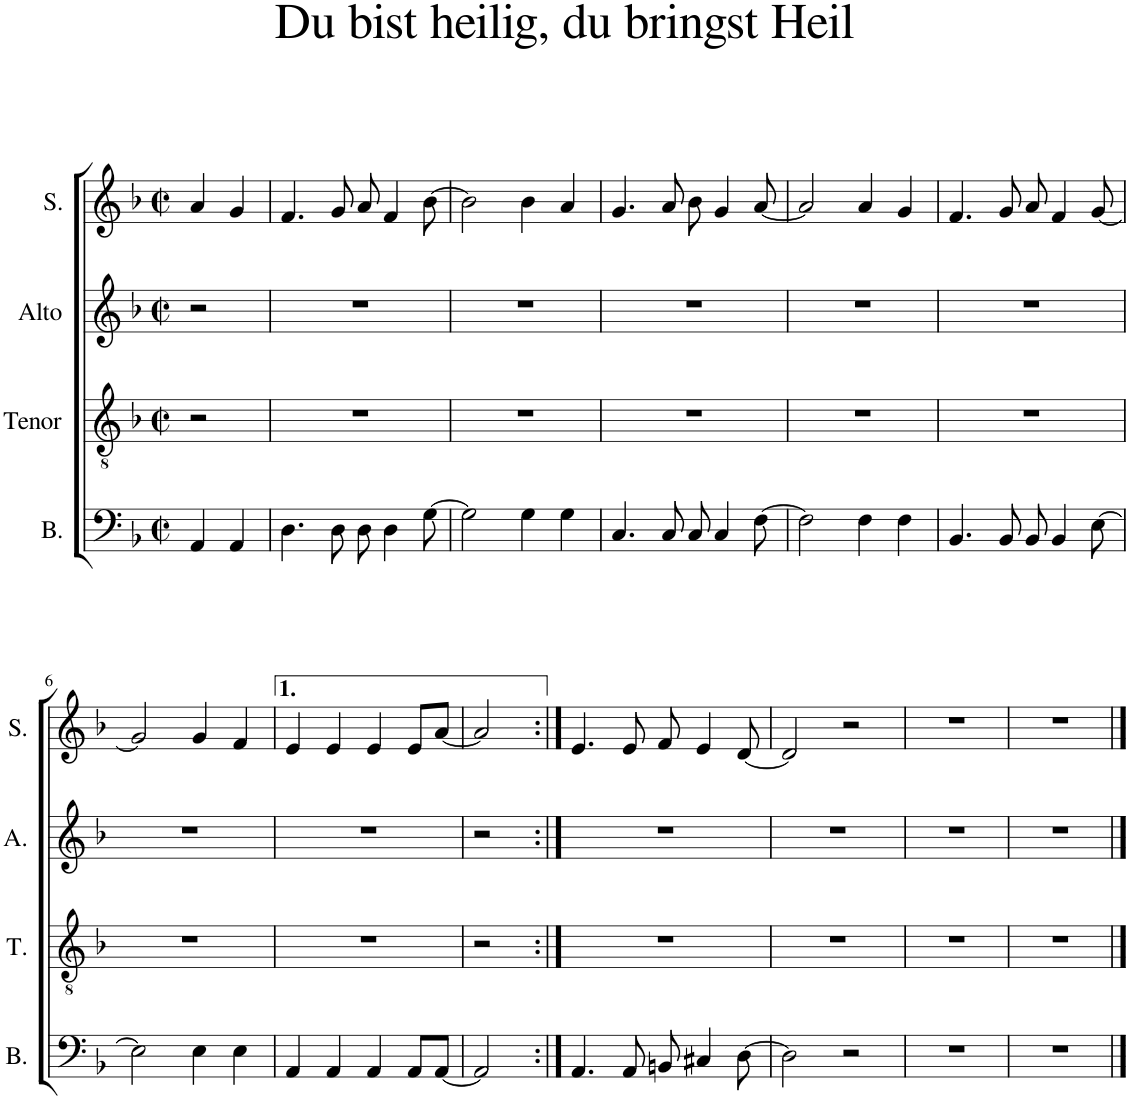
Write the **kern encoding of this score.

**kern	**kern	**kern	**kern
*part4	*part3	*part2	*part1
*staff4	*staff3	*staff2	*staff1
*I"B.	*I"Tenor	*I"Alto	*I"S.
*I'B.	*I'T.	*I'A.	*I'S.
*clefF4	*clefGv2	*clefG2	*clefG2
*k[b-]	*k[b-]	*k[b-]	*k[b-]
*M2/2	*M2/2	*M2/2	*M2/2
*met(c|)	*met(c|)	*met(c|)	*met(c|)
=	=	=	=
4AA/	2r	2r	4a/
4AA/	.	.	4g/
=1	=1	=1	=1
4.D\	1r	1r	4.f/
8D\	.	.	8g/
8D\	.	.	8a/
4D\	.	.	4f/
[8G\	.	.	[8b-\
=2	=2	=2	=2
2G\]	1r	1r	2b-\]
4G\	.	.	4b-\
4G\	.	.	4a/
=3	=3	=3	=3
4.C/	1r	1r	4.g/
8C/	.	.	8a/
8C/	.	.	8b-\
4C/	.	.	4g/
[8F\	.	.	[8a/
=4	=4	=4	=4
2F\]	1r	1r	2a/]
4F\	.	.	4a/
4F\	.	.	4g/
=5	=5	=5	=5
4.BB-/	1r	1r	4.f/
8BB-/	.	.	8g/
8BB-/	.	.	8a/
4BB-/	.	.	4f/
[8E\	.	.	[8g/
!!LO:LB:g=z
=6	=6	=6	=6
2E\]	1r	1r	2g/]
4E\	.	.	4g/
4E\	.	.	4f/
=7	=7	=7	=7
4AA/	1r	1r	4e/
4AA/	.	.	4e/
4AA/	.	.	4e/
8AA/L	.	.	8e/L
[8AA/J	.	.	[8a/J
=8	=8	=8	=8
2AA/]	2r	2r	2a/]
=9:|!	=9:|!	=9:|!	=9:|!
4.AA/	1r	1r	4.e/
8AA/	.	.	8e/
8BBn/	.	.	8f/
4C#X/	.	.	4e/
[8D\	.	.	[8d/
=10	=10	=10	=10
2D\]	1r	1r	2d/]
2r	.	.	2r
=11	=11	=11	=11
1r	1r	1r	1r
=12	=12	=12	=12
1r	1r	1r	1r
==	==	==	==
*-	*-	*-	*-
